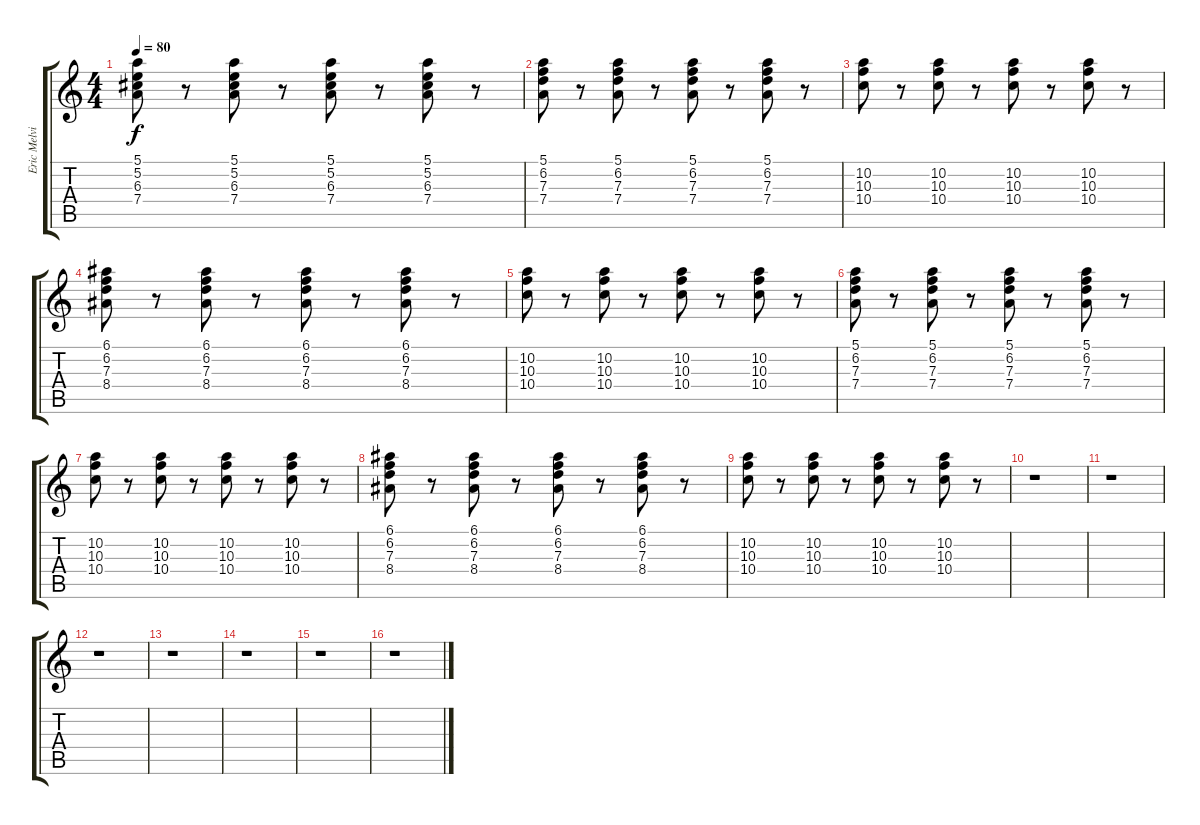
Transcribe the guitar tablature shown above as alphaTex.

\track ("Eric Melvin" "Eric Melvi") {instrument electricguitarclean}
\staff {score tabs}
\tuning (E4 B3 G3 D3 A2 E2) {hide}
\ts (4 4)
\tempo 80
\clef g2
\ks c
(5.1 5.2 6.3 7.4).8{dy f} r.8 (5.1 5.2 6.3 7.4).8 r.8 (5.1 5.2 6.3 7.4).8 r.8 (5.1 5.2 6.3 7.4).8 r.8 |
(5.1 6.2 7.3 7.4).8 r.8 (5.1 6.2 7.3 7.4).8 r.8 (5.1 6.2 7.3 7.4).8 r.8 (5.1 6.2 7.3 7.4).8 r.8 |
(10.2 10.3 10.4).8 r.8 (10.2 10.3 10.4).8 r.8 (10.2 10.3 10.4).8 r.8 (10.2 10.3 10.4).8 r.8 |
(6.1 6.2 7.3 8.4).8 r.8 (6.1 6.2 7.3 8.4).8 r.8 (6.1 6.2 7.3 8.4).8 r.8 (6.1 6.2 7.3 8.4).8 r.8 |
(10.2 10.3 10.4).8 r.8 (10.2 10.3 10.4).8 r.8 (10.2 10.3 10.4).8 r.8 (10.2 10.3 10.4).8 r.8 |
(5.1 6.2 7.3 7.4).8 r.8 (5.1 6.2 7.3 7.4).8 r.8 (5.1 6.2 7.3 7.4).8 r.8 (5.1 6.2 7.3 7.4).8 r.8 |
(10.2 10.3 10.4).8 r.8 (10.2 10.3 10.4).8 r.8 (10.2 10.3 10.4).8 r.8 (10.2 10.3 10.4).8 r.8 |
(6.1 6.2 7.3 8.4).8 r.8 (6.1 6.2 7.3 8.4).8 r.8 (6.1 6.2 7.3 8.4).8 r.8 (6.1 6.2 7.3 8.4).8 r.8 |
(10.2 10.3 10.4).8 r.8 (10.2 10.3 10.4).8 r.8 (10.2 10.3 10.4).8 r.8 (10.2 10.3 10.4).8 r.8 |
r.1 |
r.1 |
r.1 |
r.1 |
r.1 |
r.1 |
r.1
